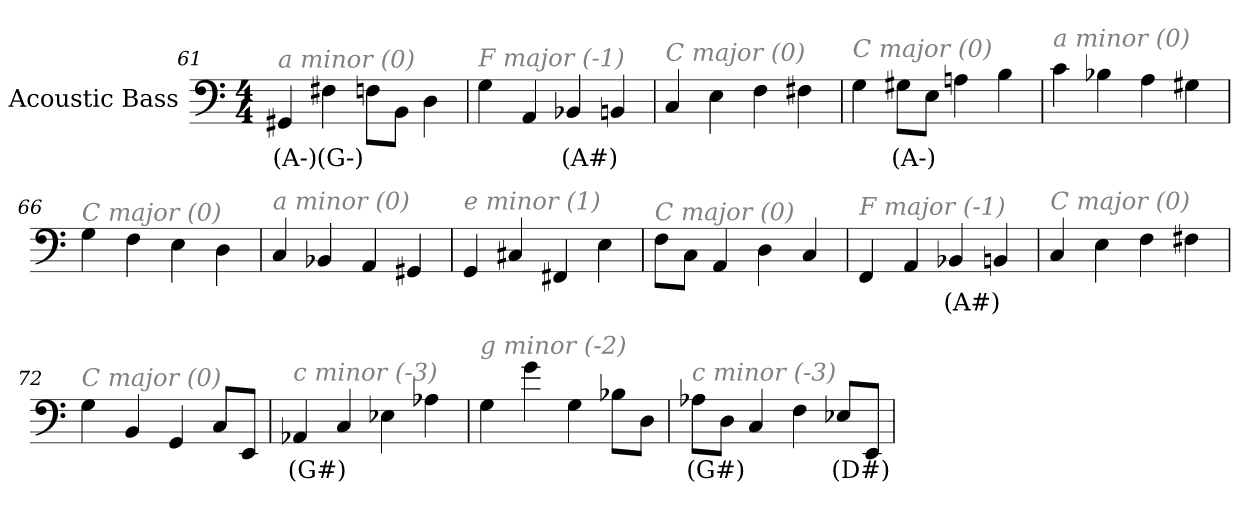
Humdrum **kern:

**kern	**text
*part1	*part1
*staff1	*staff1
*I"Acoustic Bass	*
*clefF4	*
*ITrd7c12	*
*k[]	*
*C:	*
*M4/4	*
=61	=61
!LO:TX:i:color=#808080:t=a minor (0)	!
4GGG#Xi	(A-)
4FF#Xi	(G-)
8FFL	.
8BBBJ	.
4DD	.
=62	=62
!LO:TX:i:color=#808080:t=F major (-1)	!
4GG	.
4AAA	.
4BBB-Xi	(A#)
4BBB	.
=63	=63
!LO:TX:i:color=#808080:t=C major (0)	!
4CC	.
4EE	.
4FF	.
4FF#X	.
=64	=64
!LO:TX:i:color=#808080:t=C major (0)	!
4GG	.
8GG#XiL	(A-)
8EEJ	.
4AAn	.
4BB	.
=65	=65
!LO:TX:i:color=#808080:t=a minor (0)	!
4C	.
4BB-X	.
4AA	.
4GG#X	.
=66	=66
!LO:TX:i:color=#808080:t=C major (0)	!
4GG	.
4FF	.
4EE	.
4DD	.
=67	=67
!LO:TX:i:color=#808080:t=a minor (0)	!
4CC	.
4BBB-X	.
4AAA	.
4GGG#X	.
=68	=68
!LO:TX:i:color=#808080:t=e minor (1)	!
4GGG	.
4CC#X	.
4FFF#X	.
4EE	.
=69	=69
!LO:TX:i:color=#808080:t=C major (0)	!
8FFL	.
8CCJ	.
4AAA	.
4DD	.
4CC	.
=70	=70
!LO:TX:i:color=#808080:t=F major (-1)	!
4FFF	.
4AAA	.
4BBB-Xi	(A#)
4BBB	.
=71	=71
!LO:TX:i:color=#808080:t=C major (0)	!
4CC	.
4EE	.
4FF	.
4FF#X	.
=72	=72
!LO:TX:i:color=#808080:t=C major (0)	!
4GG	.
4BBB	.
4GGG	.
8CCL	.
8EEEJ	.
=73	=73
!LO:TX:i:color=#808080:t=c minor (-3)	!
4AAA-Xi	(G#)
4CC	.
4EE-X	.
4AA-X	.
=74	=74
!LO:TX:i:color=#808080:t=g minor (-2)	!
4GG	.
4G	.
4GG	.
8BB-XL	.
8DDJ	.
=75	=75
!LO:TX:i:color=#808080:t=c minor (-3)	!
8AA-XiL	(G#)
8DDJ	.
4CC	.
4FF	.
8EE-XiL	(D#)
8EEEJ	.
=	=
*-	*-
